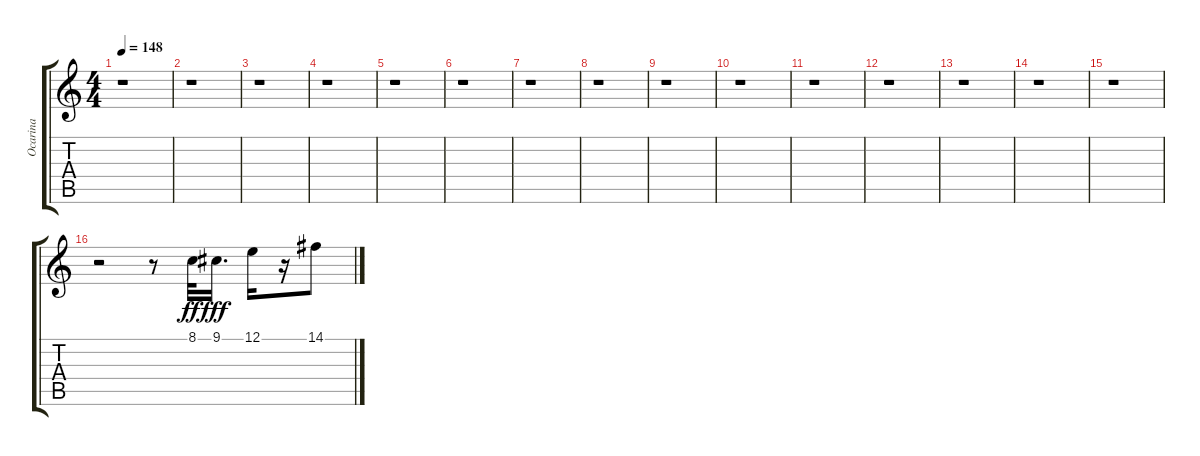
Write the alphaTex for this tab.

\track ("Ocarina" "Ocarina") {instrument ocarina}
\staff {score tabs}
\tuning (E4 B3 G3 D3 A2 E2) {hide}
\ts (4 4)
\tempo 148
\clef g2
\ks c
r.1{dy fff} |
r.1 |
r.1 |
r.1 |
r.1 |
r.1 |
r.1 |
r.1 |
r.1 |
r.1 |
r.1 |
r.1 |
r.1 |
r.1 |
r.1 |
r.2 r.8 8.1.32{dy ff} 9.1.16{d dy fff} 12.1.16 r.16 14.1.8
